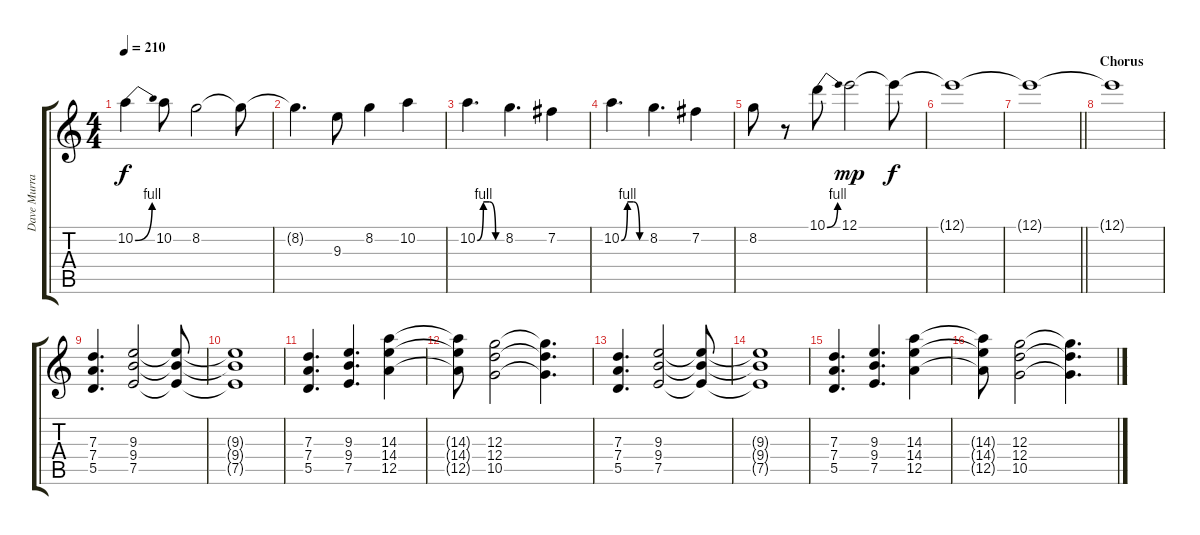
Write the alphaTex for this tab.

\track ("Dave Murray" "Dave Murra") {instrument distortionguitar}
\staff {score tabs}
\tuning (E4 B3 G3 D3 A2 E2) {hide}
\ts (4 4)
\tempo 210
\clef g2
\ks c
10.2{be (bend 0 0 60 4)}.4{dy f} 10.2.8 8.2.2 8.2{t}.8 |
8.2{t}.4{d} 9.3.8 8.2.4 10.2.4 |
10.2{be (custom 0 0 15 4 30 4 45 0 60 0)}.4{d} 8.2.4{d} 7.2.4 |
10.2{be (custom 0 0 15 4 30 4 45 0 60 0)}.4{d} 8.2.4{d} 7.2.4 |
8.2.8 r.8 10.1{be (bend 0 0 60 4)}.8 12.1.2{dy mp} 12.1{t}.8{dy f} |
12.1{t}.1 |
\barLineRight lightlight
12.1{t}.1 |
\section ("" "Chorus")
12.1{t}.1 |
(7.3 7.4 5.5).4{d} (9.3 9.4 7.5).2 (9.3{t} 9.4{t} 7.5{t}).8 |
(9.3{t} 9.4{t} 7.5{t}).1 |
(7.3 7.4 5.5).4{d} (9.3 9.4 7.5).4{d} (14.3 14.4 12.5).4 |
(14.3{t} 14.4{t} 12.5{t}).8 (12.3 12.4 10.5).2 (12.3{t} 12.4{t} 10.5{t}).4{d} |
(7.3 7.4 5.5).4{d} (9.3 9.4 7.5).2 (9.3{t} 9.4{t} 7.5{t}).8 |
(9.3{t} 9.4{t} 7.5{t}).1 |
(7.3 7.4 5.5).4{d} (9.3 9.4 7.5).4{d} (14.3 14.4 12.5).4 |
(14.3{t} 14.4{t} 12.5{t}).8 (12.3 12.4 10.5).2 (12.3{t} 12.4{t} 10.5{t}).4{d}
